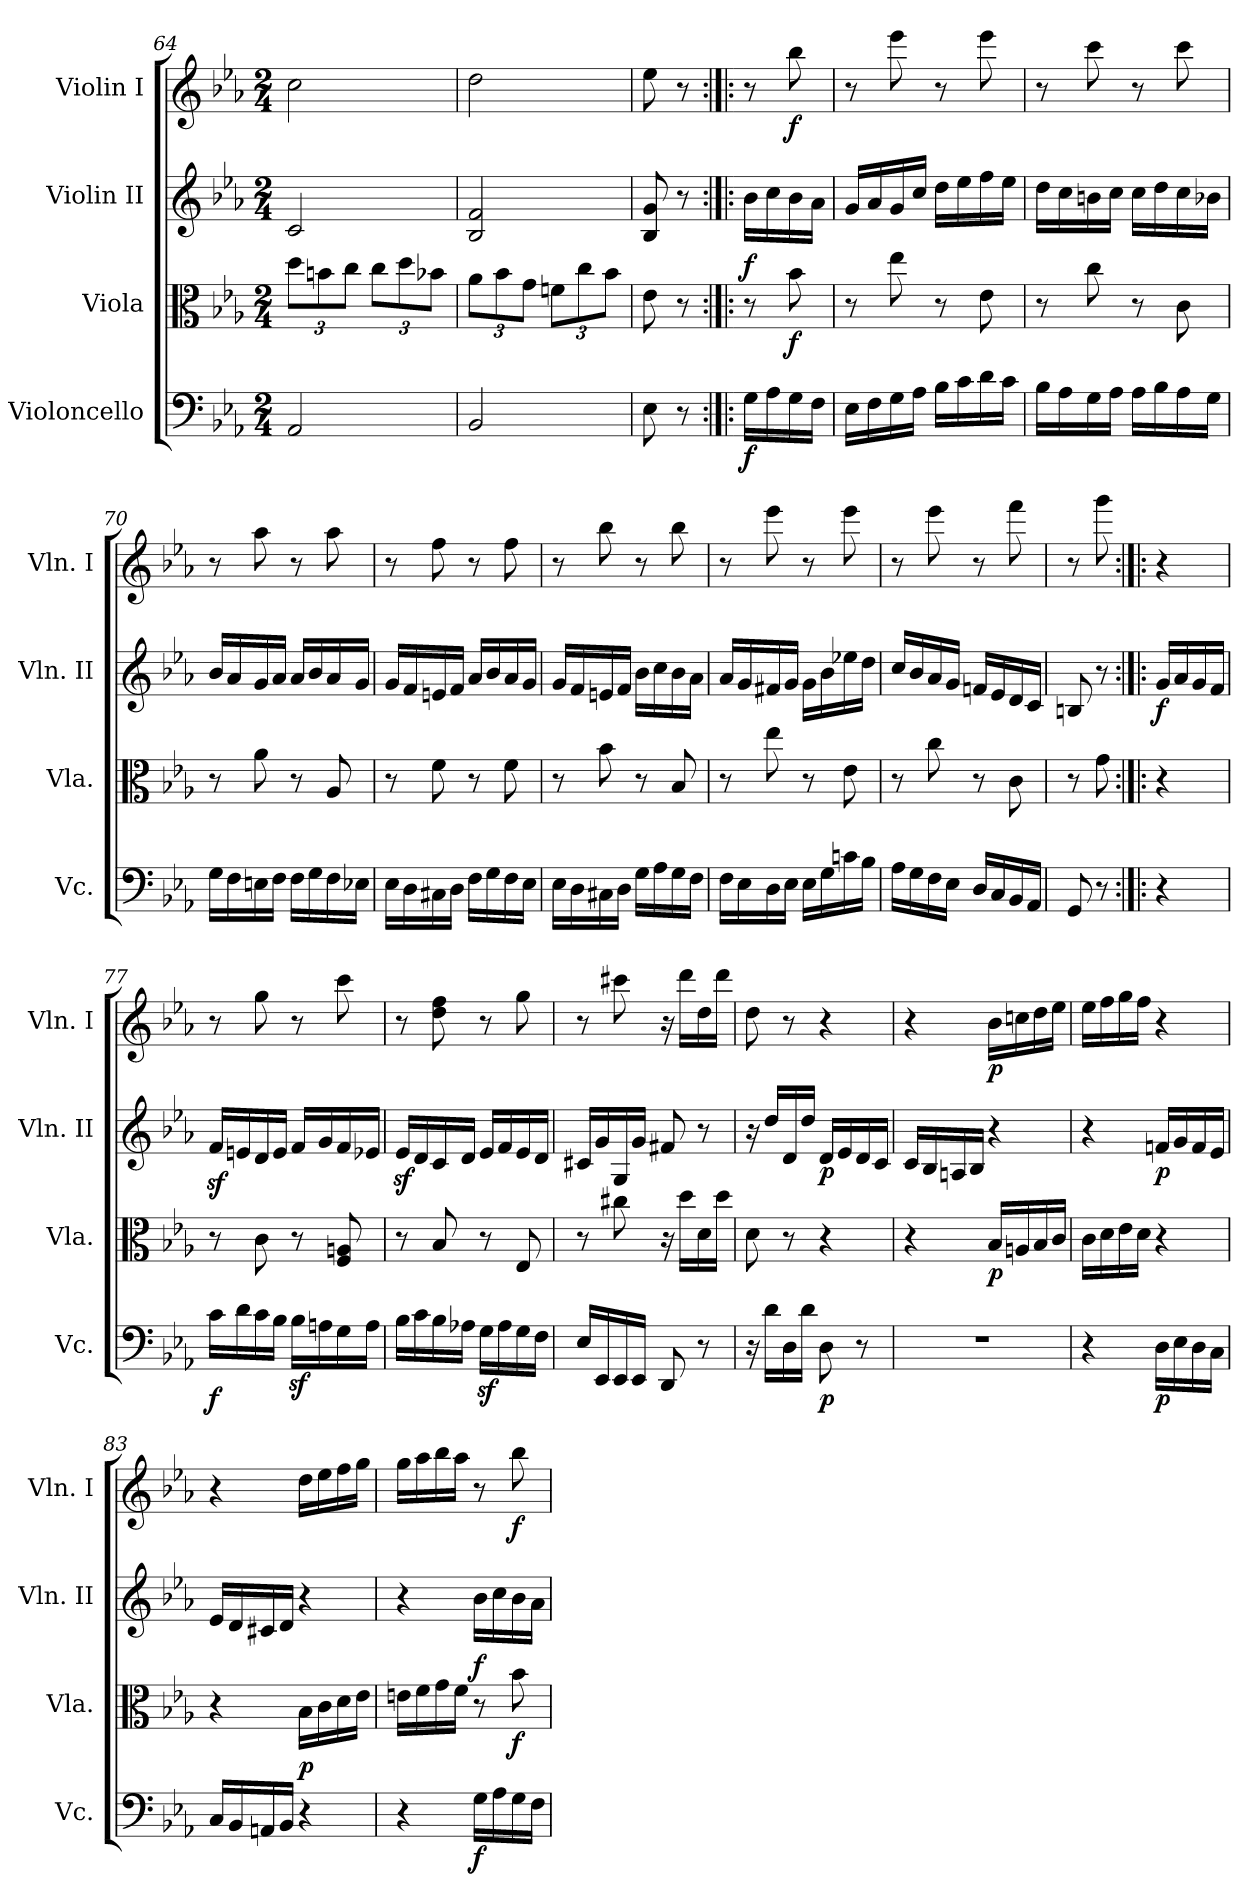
**kern	**dynam	**kern	**dynam	**kern	**dynam	**kern	**dynam
*part4	*part4	*part3	*part3	*part2	*part2	*part1	*part1
*staff4	*staff4	*staff3	*staff3	*staff2	*staff2	*staff1	*staff1
*I"Violoncello	*	*I"Viola	*	*I"Violin II	*	*I"Violin I	*
*I'Vc.	*	*I'Vla.	*	*I'Vln. II	*	*I'Vln. I	*
*clefF4	*	*clefC3	*	*clefG2	*	*clefG2	*
*k[b-e-a-]	*	*k[b-e-a-]	*	*k[b-e-a-]	*	*k[b-e-a-]	*
*M2/4	*	*M2/4	*	*M2/4	*	*M2/4	*
*	*	*Xbrackettup	*	*	*	*	*
=64	=64	=64	=64	=64	=64	=64	=64
2AA-/	.	12dd\L	.	2c/	.	2cc\	.
.	.	12bn\	.	.	.	.	.
.	.	12cc\J	.	.	.	.	.
.	.	12cc\L	.	.	.	.	.
.	.	12dd\	.	.	.	.	.
.	.	12b-X\J	.	.	.	.	.
=65	=65	=65	=65	=65	=65	=65	=65
2BB-/	.	12a-\L	.	2B-/ 2f/	.	2dd\	.
.	.	12b-\	.	.	.	.	.
.	.	12g\J	.	.	.	.	.
.	.	12fn\L	.	.	.	.	.
.	.	12cc\	.	.	.	.	.
.	.	12b-\J	.	.	.	.	.
=66	=66	=66	=66	=66	=66	=66	=66
8E-\	.	8e-\	.	8B-/ 8g/	.	8ee-\	.
8r	.	8r	.	8r	.	8r	.
=67:|!|:	=67:|!|:	=67:|!|:	=67:|!|:	=67:|!|:	=67:|!|:	=67:|!|:	=67:|!|:
!	!LO:DY:b	!	!LO:DY:a	!	!	!	!
16G\LL	f	8r	f	16b-\LL	.	8r	.
16A-\	.	.	.	16cc\	.	.	.
!	!	!	!LO:DY:b	!	!	!	!LO:DY:b
16G\	.	8b-\	f	16b-\	.	8bb-\	f
16F\JJ	.	.	.	16a-\JJ	.	.	.
=68	=68	=68	=68	=68	=68	=68	=68
16E-\LL	.	8r	.	16g/LL	.	8r	.
16F\	.	.	.	16a-/	.	.	.
16G\	.	8ee-\	.	16g/	.	8eee-\	.
16A-\JJ	.	.	.	16cc/JJ	.	.	.
16B-\LL	.	8r	.	16dd\LL	.	8r	.
16c\	.	.	.	16ee-\	.	.	.
16d\	.	8e-\	.	16ff\	.	8eee-\	.
16c\JJ	.	.	.	16ee-\JJ	.	.	.
!!LO:PB:g=z
=69	=69	=69	=69	=69	=69	=69	=69
16B-\LL	.	8r	.	16dd\LL	.	8r	.
16A-\	.	.	.	16cc\	.	.	.
16G\	.	8cc\	.	16bn\	.	8ccc\	.
16A-\JJ	.	.	.	16cc\JJ	.	.	.
16A-\LL	.	8r	.	16cc\LL	.	8r	.
16B-\	.	.	.	16dd\	.	.	.
16A-\	.	8c\	.	16cc\	.	8ccc\	.
16G\JJ	.	.	.	16b-X\JJ	.	.	.
=70	=70	=70	=70	=70	=70	=70	=70
16G\LL	.	8r	.	16b-/LL	.	8r	.
16F\	.	.	.	16a-/	.	.	.
16En\	.	8a-\	.	16g/	.	8aa-\	.
16F\JJ	.	.	.	16a-/JJ	.	.	.
16F\LL	.	8r	.	16a-/LL	.	8r	.
16G\	.	.	.	16b-/	.	.	.
16F\	.	8A-/	.	16a-/	.	8aa-\	.
16E-X\JJ	.	.	.	16g/JJ	.	.	.
=71	=71	=71	=71	=71	=71	=71	=71
16E-\LL	.	8r	.	16g/LL	.	8r	.
16D\	.	.	.	16f/	.	.	.
16C#X\	.	8f\	.	16en/	.	8ff\	.
16D\JJ	.	.	.	16f/JJ	.	.	.
16F\LL	.	8r	.	16a-/LL	.	8r	.
16G\	.	.	.	16b-/	.	.	.
16F\	.	8f\	.	16a-/	.	8ff\	.
16E-\JJ	.	.	.	16g/JJ	.	.	.
=72	=72	=72	=72	=72	=72	=72	=72
16E-\LL	.	8r	.	16g/LL	.	8r	.
16D\	.	.	.	16f/	.	.	.
16C#X\	.	8b-\	.	16en/	.	8bb-\	.
16D\JJ	.	.	.	16f/JJ	.	.	.
16G\LL	.	8r	.	16b-\LL	.	8r	.
16A-\	.	.	.	16cc\	.	.	.
16G\	.	8B-/	.	16b-\	.	8bb-\	.
16F\JJ	.	.	.	16a-\JJ	.	.	.
=73	=73	=73	=73	=73	=73	=73	=73
16F\LL	.	8r	.	16a-/LL	.	8r	.
16E-\	.	.	.	16g/	.	.	.
16D\	.	8ee-\	.	16f#X/	.	8eee-\	.
16E-\JJ	.	.	.	16g/JJ	.	.	.
16E-\LL	.	8r	.	16g\LL	.	8r	.
16G\	.	.	.	16b-\	.	.	.
16cn\	.	8e-\	.	16ee-X\	.	8eee-\	.
16B-\JJ	.	.	.	16dd\JJ	.	.	.
!!LO:LB:g=z
=74	=74	=74	=74	=74	=74	=74	=74
16A-\LL	.	8r	.	16cc/LL	.	8r	.
16G\	.	.	.	16b-/	.	.	.
16F\	.	8cc\	.	16a-/	.	8eee-\	.
16E-\JJ	.	.	.	16g/JJ	.	.	.
16D/LL	.	8r	.	16fn/LL	.	8r	.
16C/	.	.	.	16e-/	.	.	.
16BB-/	.	8c\	.	16d/	.	8fff\	.
16AA-/JJ	.	.	.	16c/JJ	.	.	.
=75	=75	=75	=75	=75	=75	=75	=75
8GG/	.	8r	.	8Bn/	.	8r	.
8r	.	8g\	.	8r	.	8ggg\	.
=76:|!|:	=76:|!|:	=76:|!|:	=76:|!|:	=76:|!|:	=76:|!|:	=76:|!|:	=76:|!|:
!	!	!	!	!	!LO:DY:b	!	!
4r	.	4r	.	16g/LL	f	4r	.
.	.	.	.	16a-/	.	.	.
.	.	.	.	16g/	.	.	.
.	.	.	.	16f/JJ	.	.	.
=77	=77	=77	=77	=77	=77	=77	=77
!	!LO:DY:b	!	!	!	!	!	!
16c\LL	f	8r	.	16fz</LL	.	8r	.
16d\	.	.	.	16en/	.	.	.
16c\	.	8c\	.	16d/	.	8gg\	.
16B-\JJ	.	.	.	16e/JJ	.	.	.
16B-z<\LL	.	8r	.	16f/LL	.	8r	.
16An\	.	.	.	16g/	.	.	.
16G\	.	8F/ 8An/	.	16f/	.	8ccc\	.
16A\JJ	.	.	.	16e-X/JJ	.	.	.
=78	=78	=78	=78	=78	=78	=78	=78
16B-\LL	.	8r	.	16e-z</LL	.	8r	.
16c\	.	.	.	16d/	.	.	.
16B-\	.	8B-/	.	16c/	.	8dd\ 8ff\	.
16A-X\JJ	.	.	.	16d/JJ	.	.	.
16Gz<\LL	.	8r	.	16e-/LL	.	8r	.
16A-\	.	.	.	16f/	.	.	.
16G\	.	8E-/	.	16e-/	.	8gg\	.
16F\JJ	.	.	.	16d/JJ	.	.	.
=79	=79	=79	=79	=79	=79	=79	=79
16E-/LL	.	8r	.	16c#X/LL	.	8r	.
16EE-/	.	.	.	16g/	.	.	.
16EE-/	.	8cc#X\	.	16G/	.	8ccc#X\	.
16EE-/JJ	.	.	.	16g/JJ	.	.	.
8DD/	.	16r	.	8f#X/	.	16r	.
.	.	16dd\LL	.	.	.	16ddd\LL	.
8r	.	16d\	.	8r	.	16dd\	.
.	.	16dd\JJ	.	.	.	16ddd\JJ	.
!!LO:LB:g=z
=80	=80	=80	=80	=80	=80	=80	=80
16r	.	8d\	.	16r	.	8dd\	.
16d\LL	.	.	.	16dd/LL	.	.	.
16D\	.	8r	.	16d/	.	8r	.
16d\JJ	.	.	.	16dd/JJ	.	.	.
!	!LO:DY:b	!	!	!	!LO:DY:b	!	!
8D\	p	4r	.	16d/LL	p	4r	.
.	.	.	.	16e-/	.	.	.
8r	.	.	.	16d/	.	.	.
.	.	.	.	16c/JJ	.	.	.
!!LO:LB:g=z
=81	=81	=81	=81	=81	=81	=81	=81
2r	.	4r	.	16c/LL	.	4r	.
.	.	.	.	16B-/	.	.	.
.	.	.	.	16An/	.	.	.
.	.	.	.	16B-/JJ	.	.	.
!	!	!	!LO:DY:b	!	!	!	!LO:DY:b
.	.	16B-/LL	p	4r	.	16b-\LL	p
.	.	16An/	.	.	.	16ccn\	.
.	.	16B-/	.	.	.	16dd\	.
.	.	16c/JJ	.	.	.	16ee-\JJ	.
=82	=82	=82	=82	=82	=82	=82	=82
4r	.	16c\LL	.	4r	.	16ee-\LL	.
.	.	16d\	.	.	.	16ff\	.
.	.	16e-\	.	.	.	16gg\	.
.	.	16d\JJ	.	.	.	16ff\JJ	.
!	!LO:DY:b	!	!	!	!LO:DY:b	!	!
16D\LL	p	4r	.	16fn/LL	p	4r	.
16E-\	.	.	.	16g/	.	.	.
16D\	.	.	.	16f/	.	.	.
16C\JJ	.	.	.	16e-/JJ	.	.	.
=83	=83	=83	=83	=83	=83	=83	=83
16C/LL	.	4r	.	16e-/LL	.	4r	.
16BB-/	.	.	.	16d/	.	.	.
16AAn/	.	.	.	16c#X/	.	.	.
16BB-/JJ	.	.	.	16d/JJ	.	.	.
!	!LO:DY:a	!	!	!	!	!	!
4r	p	16B-\LL	.	4r	.	16dd\LL	.
.	.	16c\	.	.	.	16ee-\	.
.	.	16d\	.	.	.	16ff\	.
.	.	16e-\JJ	.	.	.	16gg\JJ	.
=84	=84	=84	=84	=84	=84	=84	=84
4r	.	16en\LL	.	4r	.	16gg\LL	.
.	.	16f\	.	.	.	16aa-\	.
.	.	16g\	.	.	.	16bb-\	.
.	.	16f\JJ	.	.	.	16aa-\JJ	.
!	!LO:DY:b	!	!LO:DY:a	!	!	!	!
16G\LL	f	8r	f	16b-\LL	.	8r	.
16A-\	.	.	.	16cc\	.	.	.
!	!	!	!LO:DY:b	!	!	!	!LO:DY:b
16G\	.	8b-\	f	16b-\	.	8bb-\	f
16F\JJ	.	.	.	16a-\JJ	.	.	.
=	=	=	=	=	=	=	=
*-	*-	*-	*-	*-	*-	*-	*-
